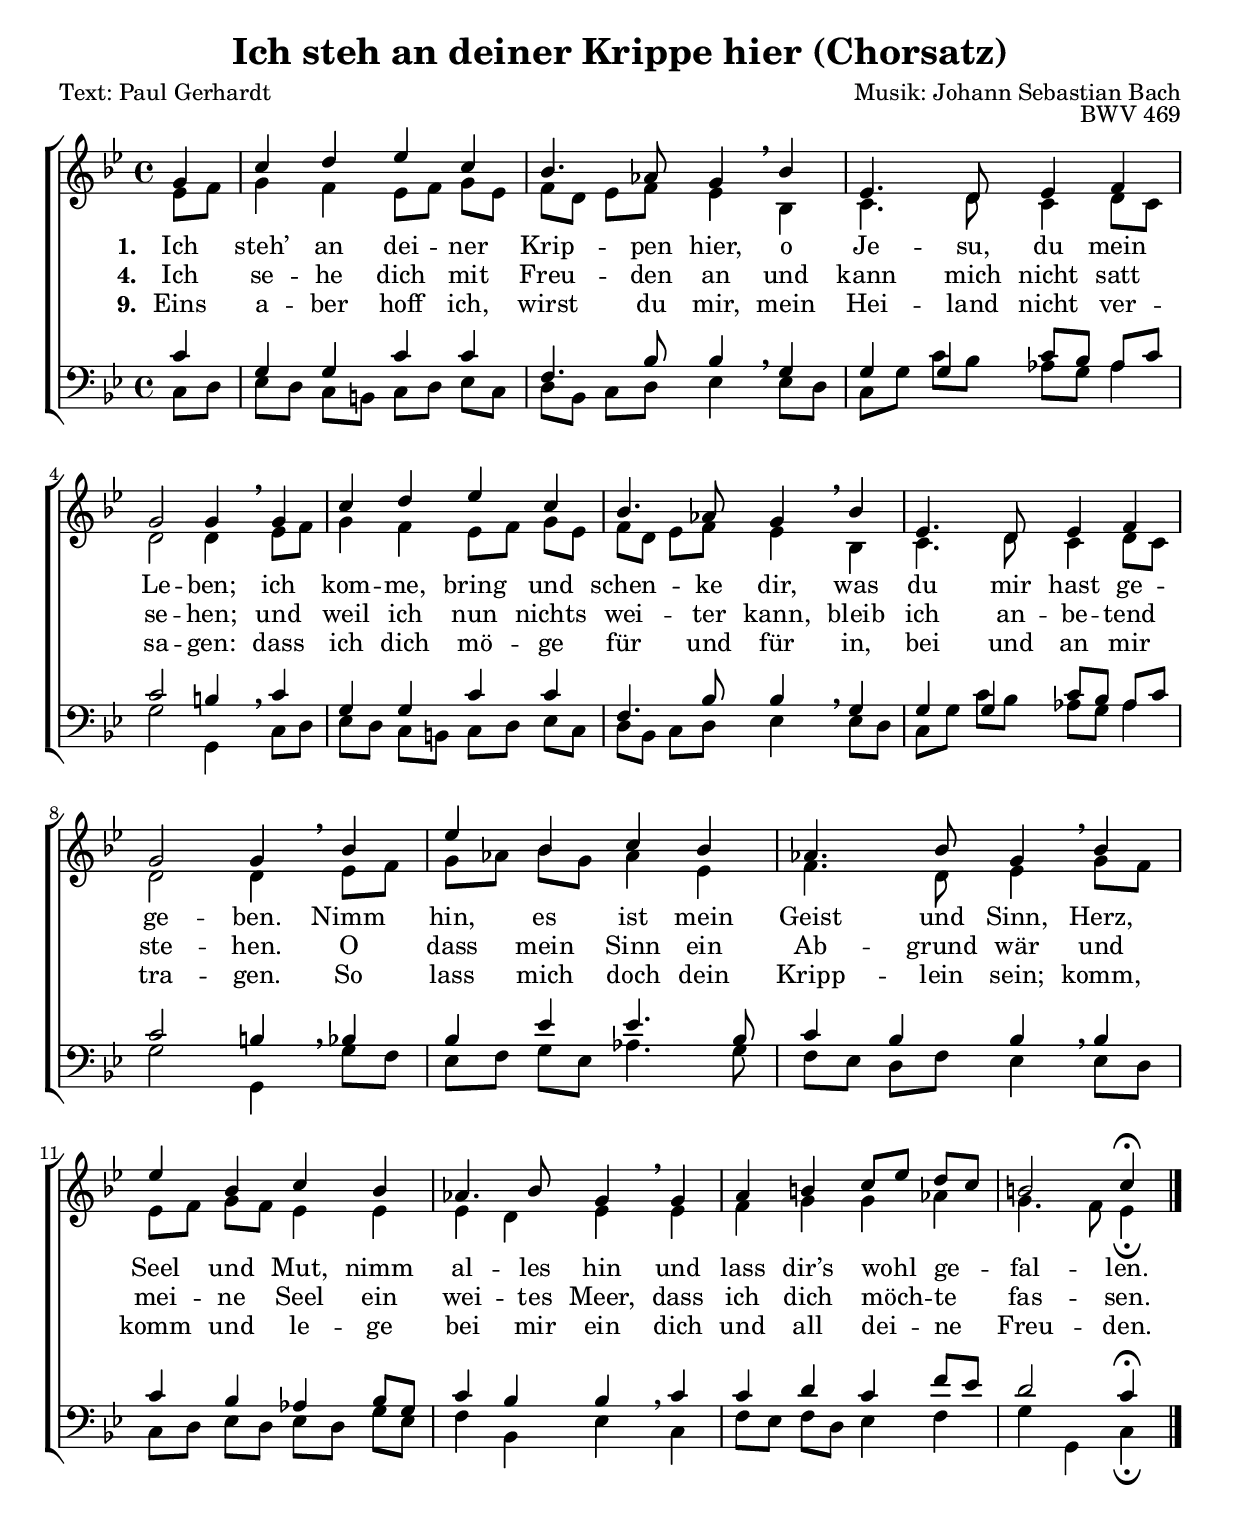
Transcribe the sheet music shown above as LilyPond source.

\version "2.12.3"
\include "deutsch.ly"
\include "default.ly"


snotes = \relative c'' {
  \partial 4
  g4
  c d es c
  b4. as8 g4 \breathe b
  es,4. d8 es4 f
  g2 g4 \breathe g
  c d es c
  b4. as8 g4 \breathe b
  es,4. d8 es4 f
  g2 g4 \breathe b
  es b c b
  as4. b8 g4 \breathe b
  es b c b
  as4. b8 g4 \breathe g
  a h c8[ es] d[ c]
  %\set Timing.measurePosition = #(ly:make-moment 1 4)
  h2 c4\fermata
  \bar "|."
}

anotes = \relative c' {
  \partial 4
  es8[ f]
  g4 f es8[ f] g[ es]
  f[ d] es[ f] es4 \breathe b
  c4. d8 c4 d8[ c]
  d2 d4 \breathe es8[ f]
  g4 f es8[ f] g[ es]
  f[ d] es[ f] es4 \breathe b
  c4. d8 c4 d8[ c]
  d2 d4 \breathe es8[ f]
  g[ as] b[ g] as4 es
  f4. d8 es4 \breathe g8[ f]
  es[ f] g[ f] es4 es
  es d es \breathe es
  f g g as
  
  g4. f8 es4\fermata
}

tnotes = \relative c' {
  \partial 4
  c4
  g g c c
  f,4. b8 b4 \breathe g
  g g c8[ b] as[ c]
  c2 h4 \breathe c
  g g c c
  f,4. b8 b4 \breathe g
  g g c8[ b] as[ c]
  c2 h4 \breathe b
  b es es4. b8
  c4 b b \breathe b
  c b as b8[ g]
  c4 b b \breathe c
  c d c f8[ es]
  
  d2 c4 \fermata
}

bnotes = \relative c {
  \partial 4
  \repeat unfold 2 {
    c8[ d]
    es[ d] c[ h] c[ d] es[ c]
    d[ b] c[ d] es4 \breathe es8[ d]
    c[ g'] c[ b] as[ g] as4
    g2 g,4 \breathe }
  g'8[ f]
  es[ f] g[ es] as4. g8
  f8[ es] d[ f] es4 \breathe es8[ d]
  c[ d] es[ d] es[ d] g[ es]
  f4 b, es c
  f8[ es] f[ d] es4 f
 
  g g, c\fermata
}

choraltextone = \lyricmode {
  \set stanza = #"1. "
  Ich steh’ an dei -- ner Krip -- pen hier,
  o Je -- su, du mein Le -- ben;
  ich kom -- me, bring und schen -- ke dir,
  was du mir hast ge -- ge -- ben.
  Nimm hin, es ist mein Geist und Sinn,
  Herz, Seel und Mut, nimm al -- les hin
  und lass dir’s wohl ge -- fal -- len.
}

choraltextfour = \lyricmode {
  \set stanza = #"4. "
  Ich se -- he dich mit Freu -- den an
  und kann mich nicht satt se -- hen;
  und weil ich nun nichts wei -- ter kann,
  bleib ich an -- be -- tend ste -- hen.
  O dass mein Sinn ein Ab -- grund wär
  und mei -- ne Seel ein wei -- tes Meer,
  dass ich dich möch -- te fas -- sen.
}

choraltextnine = \lyricmode {
  \set stanza = #"9. "
  Eins a -- ber hoff ich, wirst du mir,
  mein Hei -- land nicht ver -- sa -- gen:
  dass ich dich mö -- ge für und für
  in, bei und an mir tra -- gen.
  So lass mich doch dein Kripp -- lein sein;
  komm, komm und le -- ge bei mir ein
  dich und all dei -- ne Freu -- den.
}

spart = {
  \new Staff <<
    \new Voice = "s" {
      \key g \minor
      \autoBeamOff
      \snotes
    }
    \new Lyrics \lyricsto "s" \choraltextone
    \new Lyrics \lyricsto "s" \choraltextfour
    \new Lyrics \lyricsto "s" \choraltextnine
  >>
  
}



\bookpart {
  
  \header {
    title = "Ich steh an deiner Krippe hier (Chorsatz)"
    composer = "Musik: Johann Sebastian Bach"
    poet = "Text: Paul Gerhardt"
    opus = "BWV 469"
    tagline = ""
    id = "6b566aeed3edd36406088c218ecbcd1499448a8a"
  }
  
%  #(set-global-staff-size 19)

  \score {
    \new ChoirStaff <<
      \new Staff <<
        \key g \minor
        \new Voice = "s" {
          \autoBeamOff
          \voiceOne
          \snotes
        }
        \new Voice = "a" {
          \autoBeamOff
          \voiceTwo
          \anotes
        }
        \new Lyrics \lyricsto "s" \choraltextone
        \new Lyrics \lyricsto "s" \choraltextfour
        \new Lyrics \lyricsto "s" \choraltextnine
      >>
      
      \new Staff <<
        \key g \minor
        \clef bass
        \new Voice = "t" {
          
          \autoBeamOff
          \voiceOne
          \tnotes
        }
        
        \new Voice = "b" {
          \autoBeamOff
          \voiceTwo
          \bnotes
        }
      >>
      
    >>

    \layout{}
    \midi{}
  }
}
          
  

  
